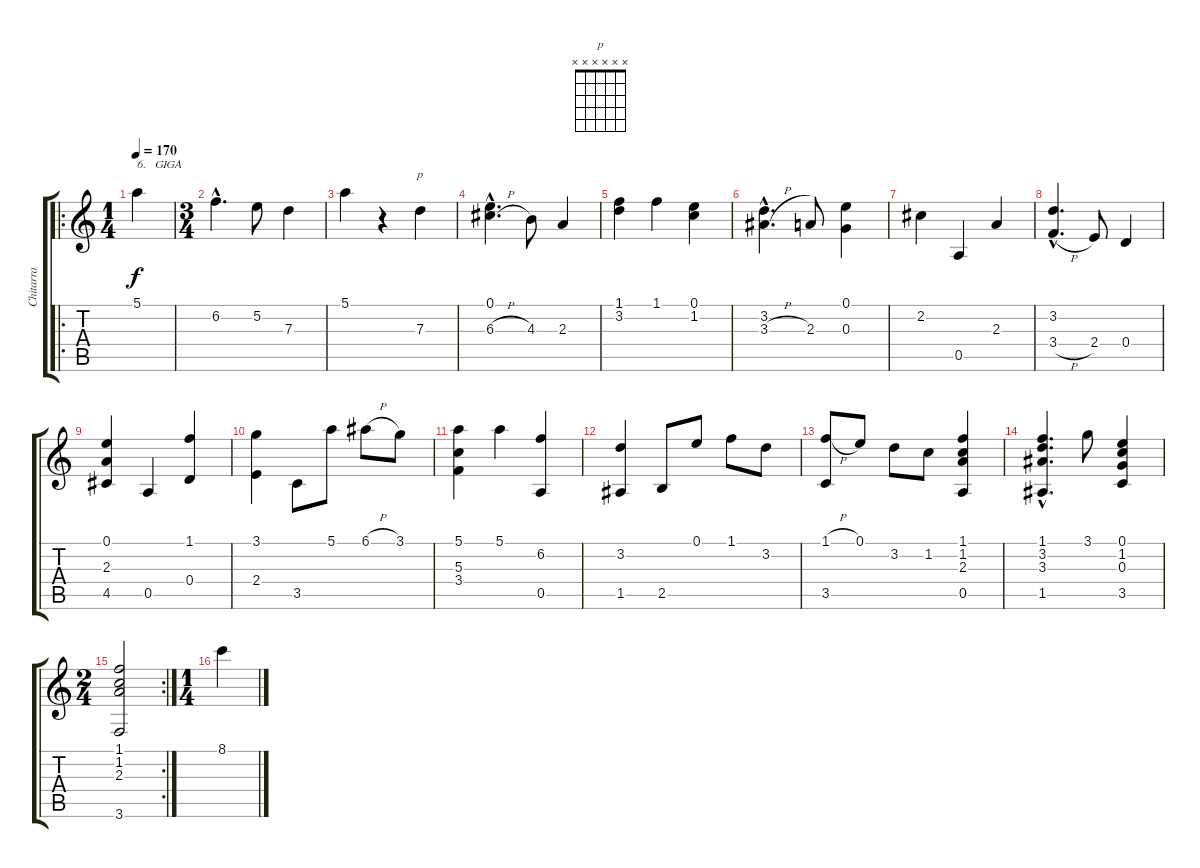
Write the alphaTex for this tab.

\track ("Chitarra" "Chitarra") {instrument acousticguitarnylon}
\staff {score tabs}
\tuning (E4 B3 G3 D3 A2 D2) {hide}
\chord ("p" x x x x x x) {firstfret 0}
\ro
\ts (1 4)
\tempo 170
\clef g2
\ks c
5.1.4{txt "6.   GIGA" dy f} |
\ts (3 4)
6.2{hac}.4{d} 5.2.8 7.3.4 |
5.1.4 r.4 7.3.4{ch "p"} |
(0.1{hac} 6.3{h hac}).4{d} 4.3.8 2.3.4 |
(1.1 3.2).4 1.1.4 (0.1 1.2).4 |
(3.2{hac} 3.3{h hac}).4{d} 2.3.8 (0.1 0.3).4 |
2.2.4 0.5.4 2.3.4 |
(3.2{hac} 3.4{h hac}).4{d} 2.4.8 0.4.4 |
(0.1 2.3 4.5).4 0.5.4 (1.1 0.4).4 |
(3.1 2.4).4 3.5.8 5.1.8 6.1{h}.8 3.1.8 |
(5.1 5.3 3.4).4 5.1.4 (6.2 0.5).4 |
(3.2 1.5).4 2.5.8 0.1.8 1.1.8 3.2.8 |
(1.1{h} 3.5).8 0.1.8 3.2.8 1.2.8 (1.1 1.2 2.3 0.5).4 |
(1.1{hac} 3.2{hac} 3.3{hac} 1.5{hac}).4{d} 3.1.8 (0.1 1.2 0.3 3.5).4 |
\rc 2
\ts (2 4)
(1.1 1.2 2.3 3.6).2 |
\ts (1 4)
8.1.4
